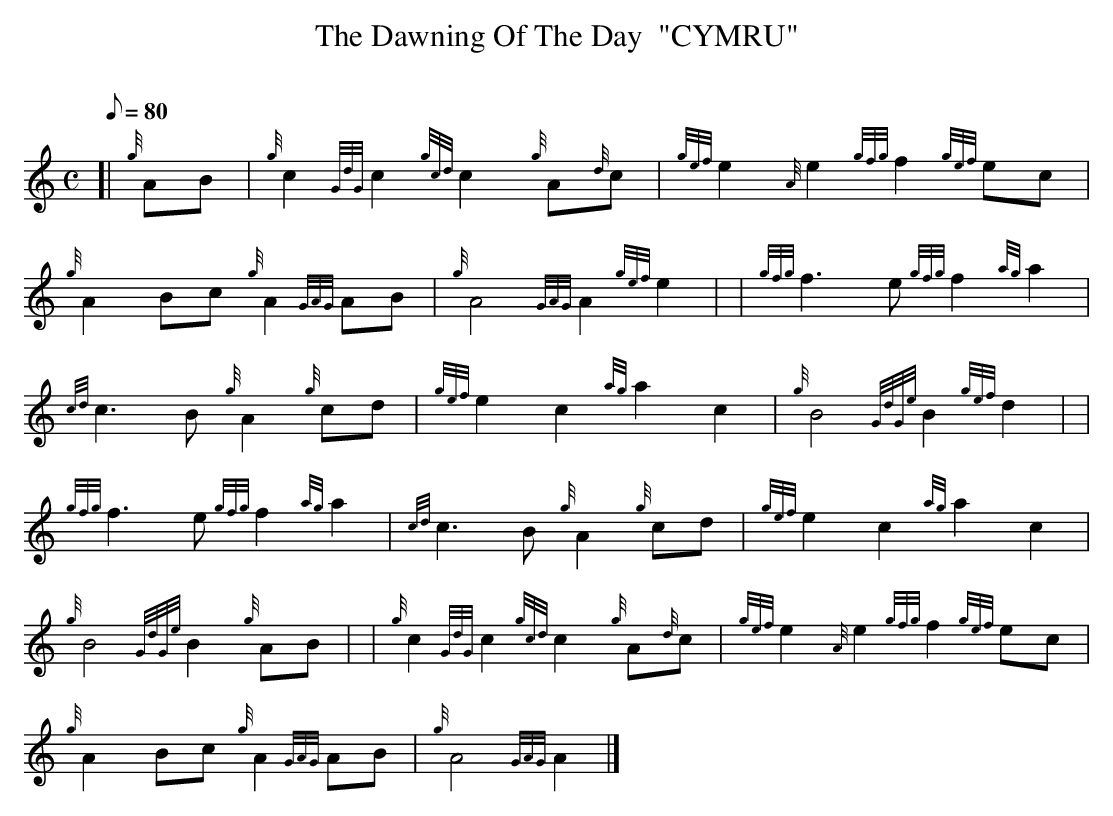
X:1
T:The Dawning Of The Day  "CYMRU"
M:C
L:1/8
Q:80
C:
K:HP
[| {g}AB|
{g}c2{GdG}c2{gcd}c2{g}A{d}c|
{gef}e2{A}e2{gfg}f2{gef}ec|  !
{g}A2Bc{g}A2{GAG}AB|
{g}A4{GAG}A2{gef}e2| |
{gfg}f3e{gfg}f2{ag}a2|  !
{cd}c3B{g}A2{g}cd|
{gef}e2c2{ag}a2c2|
{g}B4{GdGe}B2{gef}d2| |  !
{gfg}f3e{gfg}f2{ag}a2|
{cd}c3B{g}A2{g}cd|
{gef}e2c2{ag}a2c2|  !
{g}B4{GdGe}B2{g}AB| |
{g}c2{GdG}c2{gcd}c2{g}A{d}c|
{gef}e2{A}e2{gfg}f2{gef}ec|  !
{g}A2Bc{g}A2{GAG}AB|
{g}A4{GAG}A2|]
